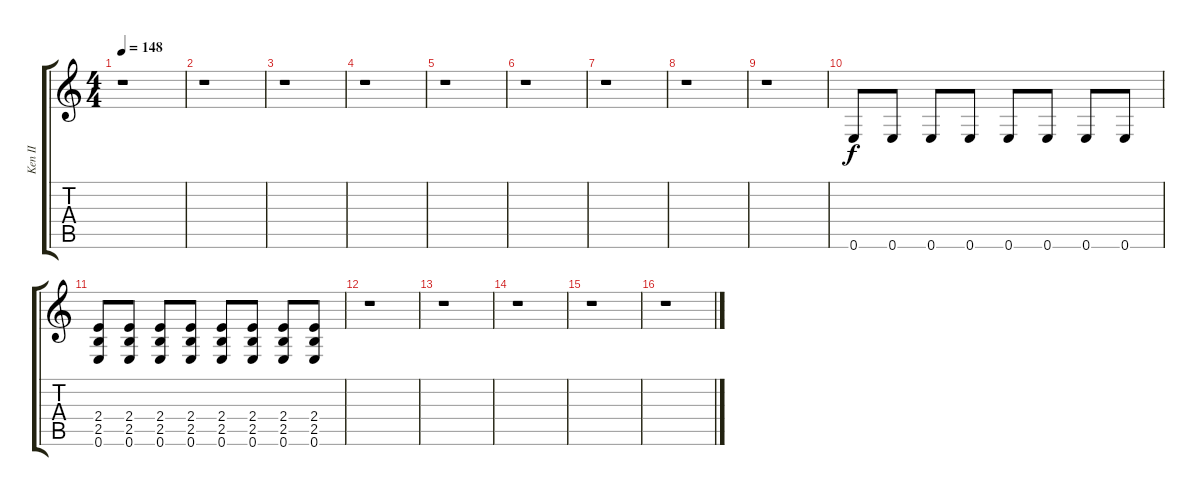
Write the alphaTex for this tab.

\track ("Ken II" "Ken II") {instrument distortionguitar}
\staff {score tabs}
\tuning (E4 B3 G3 D3 A2 E2) {hide}
\ts (4 4)
\tempo 148
\clef g2
\ks c
r.1{dy f} |
r.1 |
r.1 |
r.1 |
r.1 |
r.1 |
r.1 |
r.1 |
r.1 |
0.6.8 0.6.8 0.6.8 0.6.8 0.6.8 0.6.8 0.6.8 0.6.8 |
(2.4 2.5 0.6).8 (2.4 2.5 0.6).8 (2.4 2.5 0.6).8 (2.4 2.5 0.6).8 (2.4 2.5 0.6).8 (2.4 2.5 0.6).8 (2.4 2.5 0.6).8 (2.4 2.5 0.6).8 |
r.1 |
r.1 |
r.1 |
r.1 |
r.1
